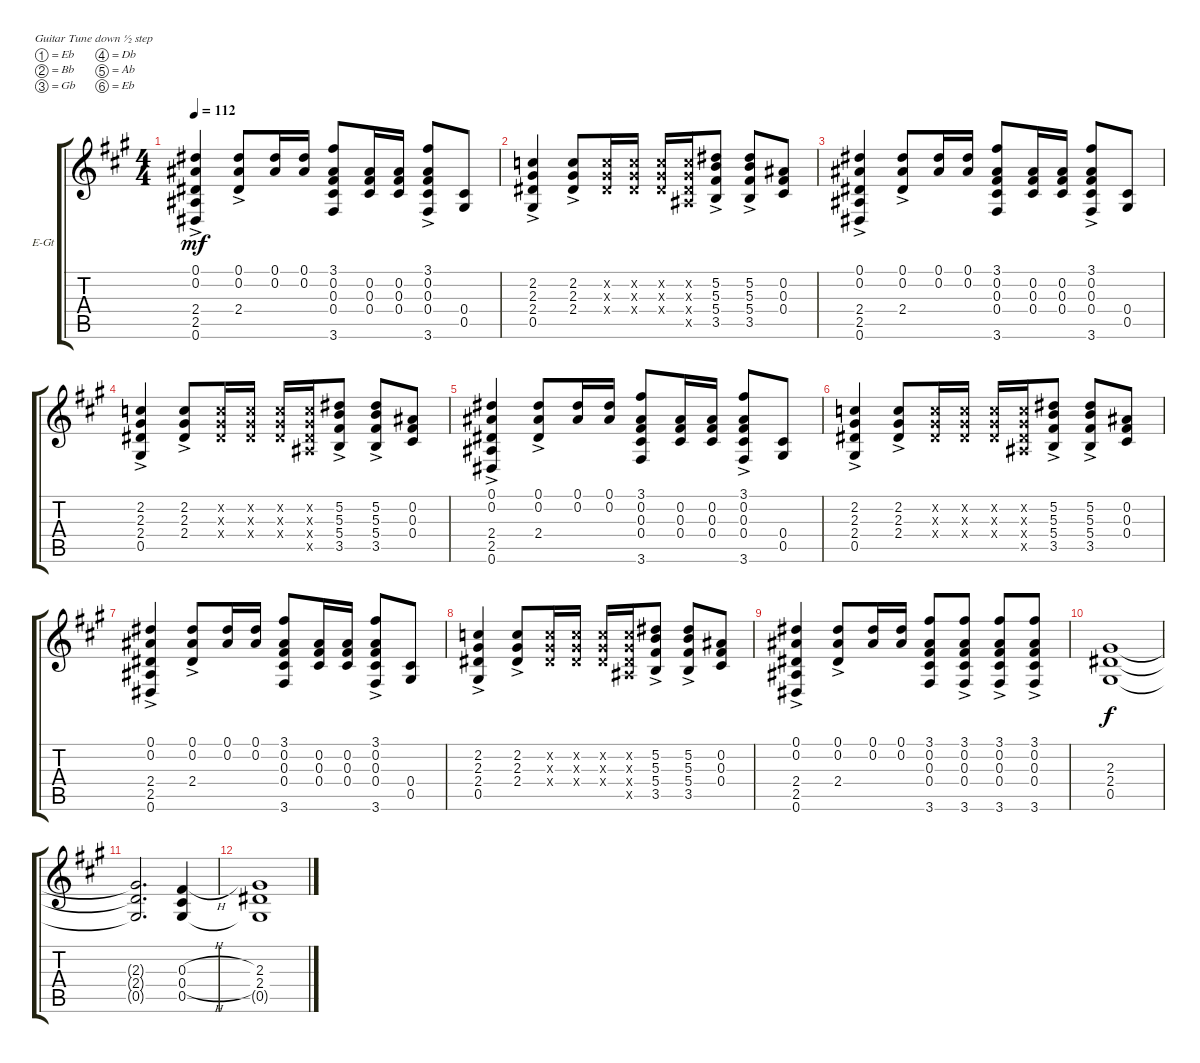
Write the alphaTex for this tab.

\defaultSystemsLayout 4
\bracketExtendMode groupsimilarinstruments
\firstSystemTrackNameOrientation horizontal
\otherSystemsTrackNameOrientation horizontal
\track ("Electric Guitar" "E-Gt") {instrument electricguitarclean}
\staff {score tabs}
\tuning (Eb4 Bb3 Gb3 Db3 Ab2 Eb2)
\ts (4 4)
\tempo 112
\clef g2
\scale
1.07062
\ks a
(0.6{ac} 2.5{ac} 2.4{ac} 0.1{ac} 0.2{ac}).4{dy mf} (2.4{ac} 0.1{ac} 0.2{ac}).8 (0.1 0.2).16 (0.1 0.2).16 (0.2 0.3 0.4 3.1 3.6).8 (0.2 0.3 0.4).16 (0.4 0.3 0.2).16 (0.2{ac} 0.3{ac} 0.4{ac} 3.1{ac} 3.6{ac}).8 (0.4 0.5).8 |
\scale
0.929382 (0.5{ac} 2.4{ac} 2.3{ac} 2.2{ac}).4 (2.2{ac} 2.3{ac} 2.4{ac}).8 (2.2{x} 2.3{x} 2.4{x}).16 (2.4{x} 2.3{x} 2.2{x}).16 (2.2{x} 2.3{x} 2.4{x}).16 (2.5{x} 2.4{x} 2.3{x} 2.2{x}).16 (3.5{ac} 5.4{ac} 5.3{ac} 5.2{ac}).8 (3.5{ac} 5.4{ac} 5.3{ac} 5.2{ac}).8 (0.2 0.3 0.4).8 |
\scale
1.07062 (0.6{ac} 2.5{ac} 2.4{ac} 0.1{ac} 0.2{ac}).4 (2.4{ac} 0.1{ac} 0.2{ac}).8 (0.1 0.2).16 (0.1 0.2).16 (0.2 0.3 0.4 3.1 3.6).8 (0.2 0.3 0.4).16 (0.4 0.3 0.2).16 (0.2{ac} 0.3{ac} 0.4{ac} 3.1{ac} 3.6{ac}).8 (0.4 0.5).8 |
\scale
0.929382 (0.5{ac} 2.4{ac} 2.3{ac} 2.2{ac}).4 (2.2{ac} 2.3{ac} 2.4{ac}).8 (2.2{x} 2.3{x} 2.4{x}).16 (2.4{x} 2.3{x} 2.2{x}).16 (2.2{x} 2.3{x} 2.4{x}).16 (2.5{x} 2.4{x} 2.3{x} 2.2{x}).16 (3.5{ac} 5.4{ac} 5.3{ac} 5.2{ac}).8 (3.5{ac} 5.4{ac} 5.3{ac} 5.2{ac}).8 (0.2 0.3 0.4).8 |
\scale
1.07062 (0.6{ac} 2.5{ac} 2.4{ac} 0.1{ac} 0.2{ac}).4 (2.4{ac} 0.1{ac} 0.2{ac}).8 (0.1 0.2).16 (0.1 0.2).16 (0.2 0.3 0.4 3.1 3.6).8 (0.2 0.3 0.4).16 (0.4 0.3 0.2).16 (0.2{ac} 0.3{ac} 0.4{ac} 3.1{ac} 3.6{ac}).8 (0.4 0.5).8 |
\scale
0.929382 (0.5{ac} 2.4{ac} 2.3{ac} 2.2{ac}).4 (2.2{ac} 2.3{ac} 2.4{ac}).8 (2.2{x} 2.3{x} 2.4{x}).16 (2.4{x} 2.3{x} 2.2{x}).16 (2.2{x} 2.3{x} 2.4{x}).16 (2.5{x} 2.4{x} 2.3{x} 2.2{x}).16 (3.5{ac} 5.4{ac} 5.3{ac} 5.2{ac}).8 (3.5{ac} 5.4{ac} 5.3{ac} 5.2{ac}).8 (0.2 0.3 0.4).8 |
\scale
1.07062 (0.6{ac} 2.5{ac} 2.4{ac} 0.1{ac} 0.2{ac}).4 (2.4{ac} 0.1{ac} 0.2{ac}).8 (0.1 0.2).16 (0.1 0.2).16 (0.2 0.3 0.4 3.1 3.6).8 (0.2 0.3 0.4).16 (0.4 0.3 0.2).16 (0.2{ac} 0.3{ac} 0.4{ac} 3.1{ac} 3.6{ac}).8 (0.4 0.5).8 |
\scale
0.929382 (0.5{ac} 2.4{ac} 2.3{ac} 2.2{ac}).4 (2.2{ac} 2.3{ac} 2.4{ac}).8 (2.2{x} 2.3{x} 2.4{x}).16 (2.4{x} 2.3{x} 2.2{x}).16 (2.2{x} 2.3{x} 2.4{x}).16 (2.5{x} 2.4{x} 2.3{x} 2.2{x}).16 (3.5{ac} 5.4{ac} 5.3{ac} 5.2{ac}).8 (3.5{ac} 5.4{ac} 5.3{ac} 5.2{ac}).8 (0.2 0.3 0.4).8 |
\scale
1.07062 (0.6{ac} 2.5{ac} 2.4{ac} 0.1{ac} 0.2{ac}).4 (2.4{ac} 0.1{ac} 0.2{ac}).8 (0.1 0.2).16 (0.1 0.2).16 (0.2 0.3 0.4 3.1 3.6).8 (0.2 0.3 0.4 3.6 3.1{ac}).8 (0.4 0.3 0.2 3.1 3.6{ac}).8 (0.2{ac} 0.3{ac} 0.4{ac} 3.1{ac} 3.6{ac}).8 |
\scale
0.929382 (0.5 2.4 2.3).1{dy f} |
\scale
1.07062 (2.3{t} 2.4{t} 0.5{t}).2{d} (0.5 0.4{h} 0.3{h}).4 |
\scale
0.929382 (2.4 2.3 0.5{t}).1 |
\scale
1.07062 |
\scale
0.929382
